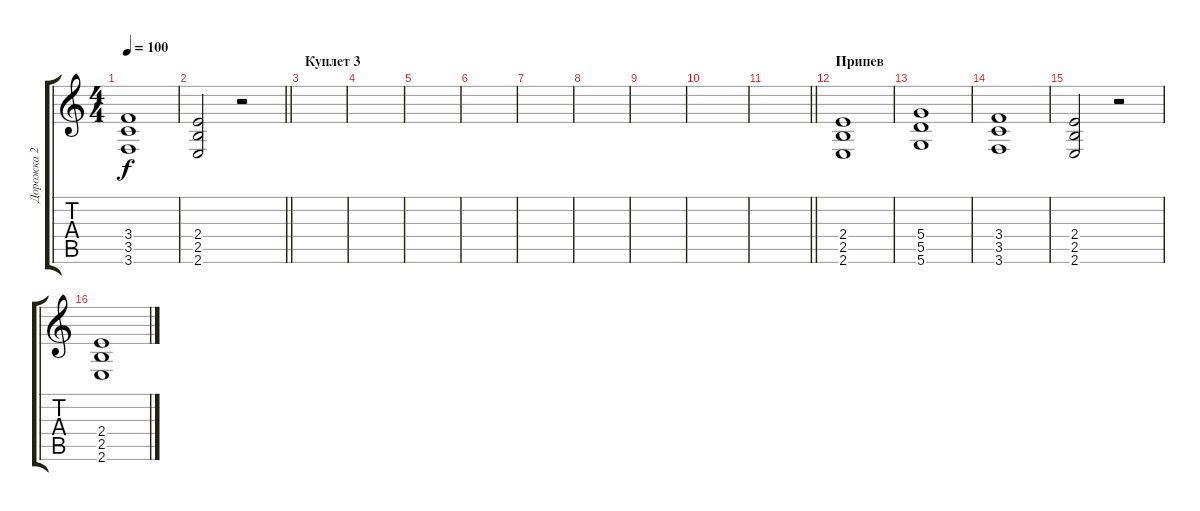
\track ("Дорожка 2" "Дорожка 2") {instrument distortionguitar}
\staff {score tabs}
\tuning (E4 B3 G3 D3 A2 D2) {hide}
\ts (4 4)
\tempo 100
\clef g2
\ks c
(3.4 3.5 3.6).1{dy f} |
\barLineRight lightlight
(2.4 2.5 2.6).2 r.2 |
\section ("" "Куплет 3")
|
|
|
|
|
|
|
|
\barLineRight lightlight
|
\section ("" "Припев")
(2.4 2.5 2.6).1 |
(5.4 5.5 5.6).1 |
(3.4 3.5 3.6).1 |
(2.4 2.5 2.6).2 r.2 |
(2.4 2.5 2.6).1
